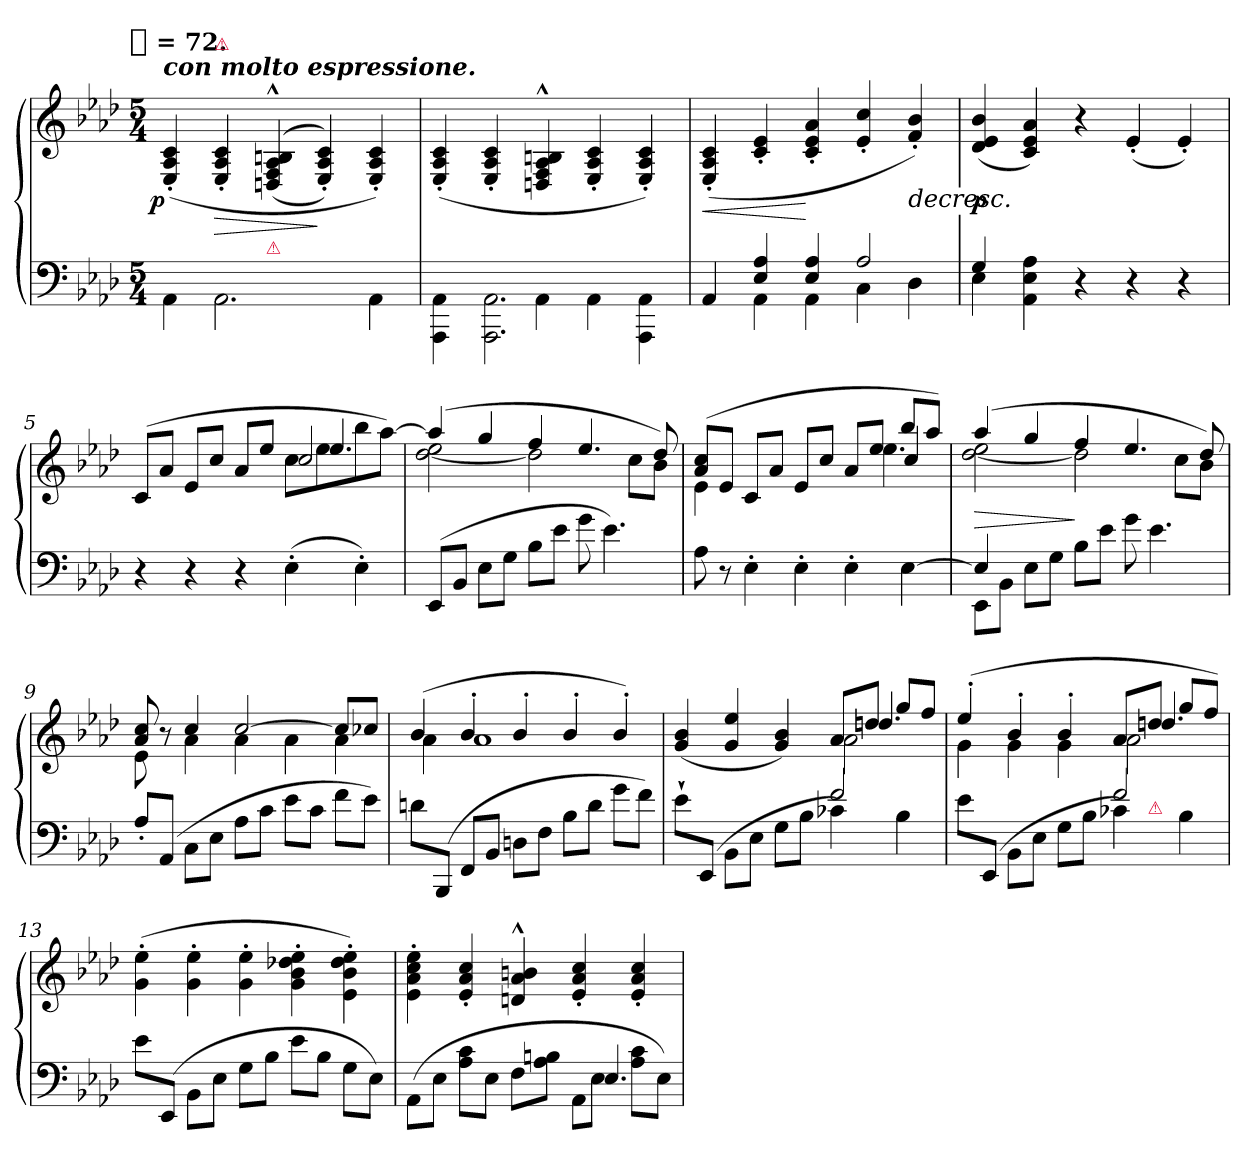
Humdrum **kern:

**kern	**kern	**dynam
*part1	*part1	*part1
*staff2	*staff1	*staff1/2
*clefF4	*clefG2	*
*k[b-e-a-d-]	*k[b-e-a-d-]	*
*A-:	*A-:	*
!!LO:TX:omd:t=[quarter] = 72.
*M5/4	*M5/4	*
*MM72	*MM72	*
=1	=1	=1
!	!LO:TX:a:Bi:t=con molto espressione.	!
!	!	!LO:DY:rj
4AA-\	(>4E-'>/ 4A-'>/ 4c'>/	p
!	!LO:TX:a:color=crimson:t=⚠	!
!	!	!LO:HP:b
2.AA-\	4E-'>/ 4A-'>/ 4c'>/	>
!	!LO:TX:b:color=crimson:t=⚠	!
.	(<(>4Dn^^>/ 4F^^>/ 4A-^^>/ 4Bn^^>/	.
.	4E-'>/ 4A-'>/ 4c'>/))	]
4AA-\	4E-'>/ 4A-'>/ 4c'>/)	.
=2	=2	=2
4AAA-\ 4AA-\	(>4E-'>/ 4A-'>/ 4c'>/	.
!LO:N:vis=2.	!	!
4AAA-\ 4AA-\	4E-'>/ 4A-'>/ 4c'>/	.
4AA-\	4Dn^^>/ 4F^^>/ 4A-^^>/ 4Bn^^>/	.
4AA-\	4E-'>/ 4A-'>/ 4c'>/	.
4AAA-\ 4AA-\	4E-'>/ 4A-'>/ 4c'>/)	.
=3	=3	=3
*^	*	*
4ryy	4AA-	(>4E-'>/ 4A-'>/ 4c'>/	<
4E- 4A-	4AA-	4c'> 4e-'>	.
4E- 4A-	4AA-	4c'> 4e-'> 4a-'>	[
2A-	4C	4e-'> 4cc'>	.
.	4D-	4f'> 4b-'>)	>
=4	=4	=4	=4
4G	4E-	(>4d- 4e- 4b-	p
4AA- 4E- 4A-	1ryy	4c 4e- 4a-)	]
4r	.	4r	.
4r	.	(<4e-'<	.
4r	.	4e-'<)	.
*v	*v	*	*
=5	=5	=5
*	*^	*
*	*	*^	*
4r	(>8c/L	2.ryy	2..ryy	.
.	8a-/J	.	.	.
4r	8e-/L	.	.	.
.	8cc/J	.	.	.
4r	8a-/L	.	.	.
.	8ee-/J	.	.	.
(>4E-'>	8cc\L	2cc/	.	.
.	8ee-	.	4.ee-/	.
4E-'>)	8bb-	.	.	.
.	[8aa-J)	.	.	.
*	*	*v	*v	*
=6	=6	=6	=6
(>8EE-L	(>4aa-]	[2dd- 2ee-	.
8BB-J	.	.	.
8E-L	4gg	.	.
8GJ	.	.	.
8B-L	4ff	2dd-]	.
8e-J	.	.	.
8g	4.ee-	.	.
4.e-)	.	.	.
.	.	8ccL	.
.	8dd-)	8b-J	.
=7	=7	=7	=7
*	*	*^	*
8A-	(>8a- 8ccL	4e-	1ryy	.
8r	8e-J	.	.	.
4E-'>	8cL	2ryy	.	.
.	8a-J	.	.	.
4E-'>	8e-L	.	.	.
.	8ccJ	.	.	.
4E-'>	8a-L	8ryy	.	.
.	8ee-J	4.ee-	.	.
[4E-	8bb-L	.	4cc	.
.	8aa-J)	.	.	.
*	*	*v	*v	*
=8	=8	=8	=8
*^	*	*	*
4E-]	8EE-L	(>4aa-	[2dd- 2ee-	>
.	8BB-J	.	.	.
2ryy	8E-L	4gg	.	.
.	8GJ	.	.	.
.	8B-L	4ff	2dd-]	]
.	8e-J	.	.	.
2ryy	8g	4.ee-	.	.
.	4.e-	.	.	.
.	.	.	8ccL	.
.	.	8dd-)	8b-J	.
*v	*v	*	*	*
=9	=9	=9	=9
8A-'>\L	8a- 8cc	8e-	.
(>8AA-/J	8r	8ryy	.
8CL	4cc	4a-	.
8E-J	.	.	.
8A-L	[2cc	4a-	.
8cJ	.	.	.
8e-L	.	4a-	.
8cJ	.	.	.
8fL	8ccL]	4a-	.
8e-J)	8cc-XJ	.	.
=10	=10	=10	=10
8dn\L	(>4b-	4a-	.
(>8BBB-/J	.	.	.
8FFL	4b-'>	1a-	.
8BB-J	.	.	.
8DnL	4b-'>	.	.
8FJ	.	.	.
8B-L	4b-'>	.	.
8dJ	.	.	.
8gL	4b-'>)	.	.
8fJ)	.	.	.
=11	=11	=11	=11
*^	*	*^	*
2.ryy	8e-`>\L	(>4g 4b-	2.ryy	2ryy	.
.	(>8EE-/J	.	.	.	.
.	8BB-\L	4g/ 4ee-/	.	.	.
.	8E-J	.	.	.	.
.	8GL	4g 4b-)	.	4.ryy	.
.	8B-J	.	.	.	.
2f	4c-X)	8a-L	2a-\	.	.
.	.	8ddnJ	.	4.ddn	.
.	4B-	8ggL	.	.	.
.	.	8ffJ	.	.	.
=12	=12	=12	=12	=12	=12
*	*^	*	*	*	*
2.ryy	8e-\L	2..ryy	(>4ee-'>	4g	2ryy	.
.	(>8EE-/J	.	.	.	.	.
.	8BB-\L	.	4b-'>	4g	.	.
.	8E-J	.	.	.	.	.
.	8GL	.	4b-'>	4g	4.ryy	.
.	8B-J	.	.	.	.	.
2f	4c-X)	.	8a-L	2a-\	.	.
!	!	!LO:TX:a:color=crimson:t=⚠	!	!	!	!
.	.	4.ryy	8ddnJ	.	4.ddn	.
.	4B-	.	8ggL	.	.	.
.	.	.	8ffJ)	.	.	.
*v	*v	*v	*	*	*	*
*	*v	*v	*v	*
=13	=13	=13
8e-\L	(>4g'> 4ee-'>	.
(>8EE-/J	.	.
8BB-\L	4g'> 4ee-'>	.
8E-J	.	.
8GL	4g'> 4ee-'>	.
8B-J	.	.
8e-L	4g'> 4b-'> 4dd-X'> 4ee-'>	.
8B-J	.	.
8GL	4e-'>\ 4b-'>\ 4dd-'>\ 4ee-'>\)	.
8E-J)	.	.
=14	=14	=14
*^	*	*
2.ryy	(>8AA-\L	4e-'>\ 4a-'>\ 4cc'>\ 4ee-'>\	.
.	8E-J	.	.
.	8A- 8cL	4e-'> 4a-'> 4cc'>	.
.	8E-J	.	.
.	8FL	4dn^^> 4a-^^> 4bn^^>	.
.	8A- 8BnJ	.	.
8ryy	8AA-L	4e-'> 4a-'> 4cc'>	.
4.E-	8E-J	.	.
.	8A- 8cL	4e-'> 4a-'> 4cc'>	.
.	8E-J)	.	.
*v	*v	*	*
=	=	=
*-	*-	*-
